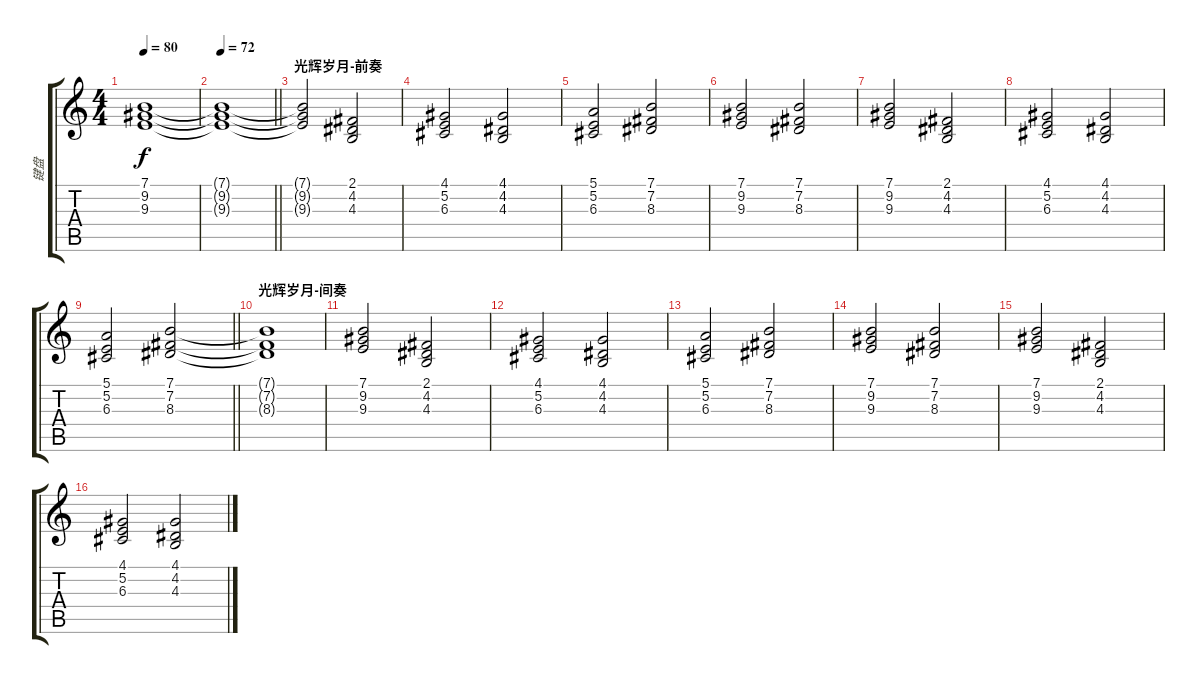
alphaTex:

\track ("键盘" "键盘") {instrument stringensemble1}
\staff {score tabs}
\tuning (E4 B3 G3 D3 A2 E2) {hide}
\ts (4 4)
\tempo 80
\clef g2
\ks c
(7.1 9.2 9.3).1{dy f} |
\tempo 72
\barLineRight lightlight
(7.1{t} 9.2{t} 9.3{t}).1 |
\section ("" "光辉岁月-前奏")
(7.1{t} 9.2{t} 9.3{t}).2 (2.1 4.2 4.3).2 |
(4.1 5.2 6.3).2 (4.1 4.2 4.3).2 |
(5.1 5.2 6.3).2 (7.1 7.2 8.3).2 |
(7.1 9.2 9.3).2 (7.1 7.2 8.3).2 |
(7.1 9.2 9.3).2 (2.1 4.2 4.3).2 |
(4.1 5.2 6.3).2 (4.1 4.2 4.3).2 |
\barLineRight lightlight
(5.1 5.2 6.3).2 (7.1 7.2 8.3).2 |
\section ("" "光辉岁月-间奏")
(7.1{t} 7.2{t} 8.3{t}).1 |
(7.1 9.2 9.3).2 (2.1 4.2 4.3).2 |
(4.1 5.2 6.3).2 (4.1 4.2 4.3).2 |
(5.1 5.2 6.3).2 (7.1 7.2 8.3).2 |
(7.1 9.2 9.3).2 (7.1 7.2 8.3).2 |
(7.1 9.2 9.3).2 (2.1 4.2 4.3).2 |
(4.1 5.2 6.3).2 (4.1 4.2 4.3).2
